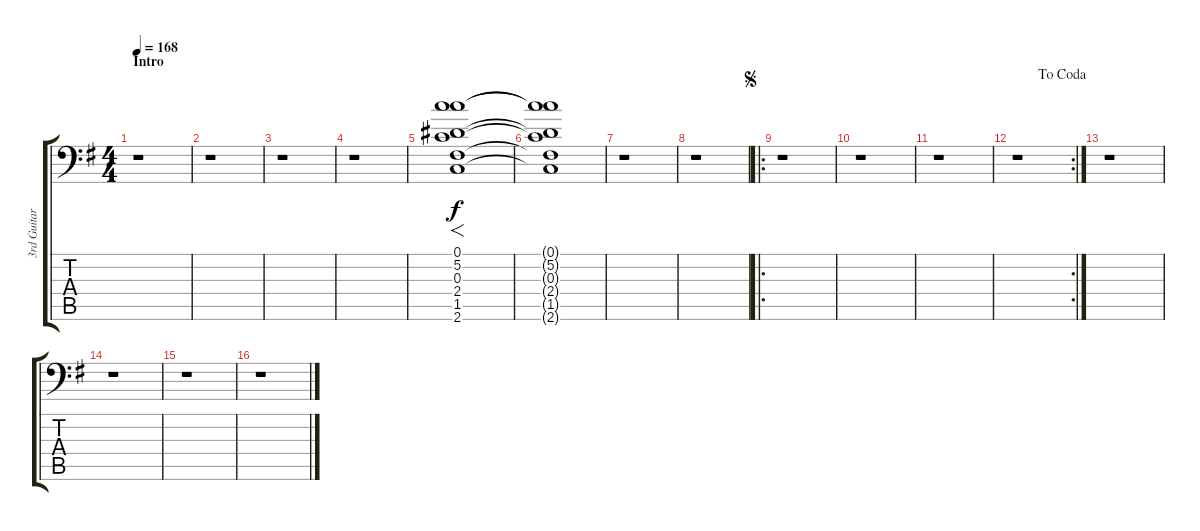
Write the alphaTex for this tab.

\track ("3rd Guitar" "3rd Guitar") {instrument distortionguitar}
\staff {score tabs}
\tuning (C4 G3 Eb3 Bb2 F2 Bb1) {hide}
\ts (4 4)
\section ("" "Intro")
\tempo 168
\clef f4
\ks g
r.1{dy f instrument distortionguitar} |
r.1 |
r.1 |
r.1 |
(0.1 5.2 0.3 2.4 1.5 2.6).1{f} |
(0.1{t} 5.2{t} 0.3{t} 2.4{t} 1.5{t} 2.6{t}).1 |
r.1 |
r.1 |
\ro
\jump segno
r.1 |
r.1 |
r.1 |
\rc 2
\jump dacoda
r.1 |
r.1 |
r.1 |
r.1 |
r.1
